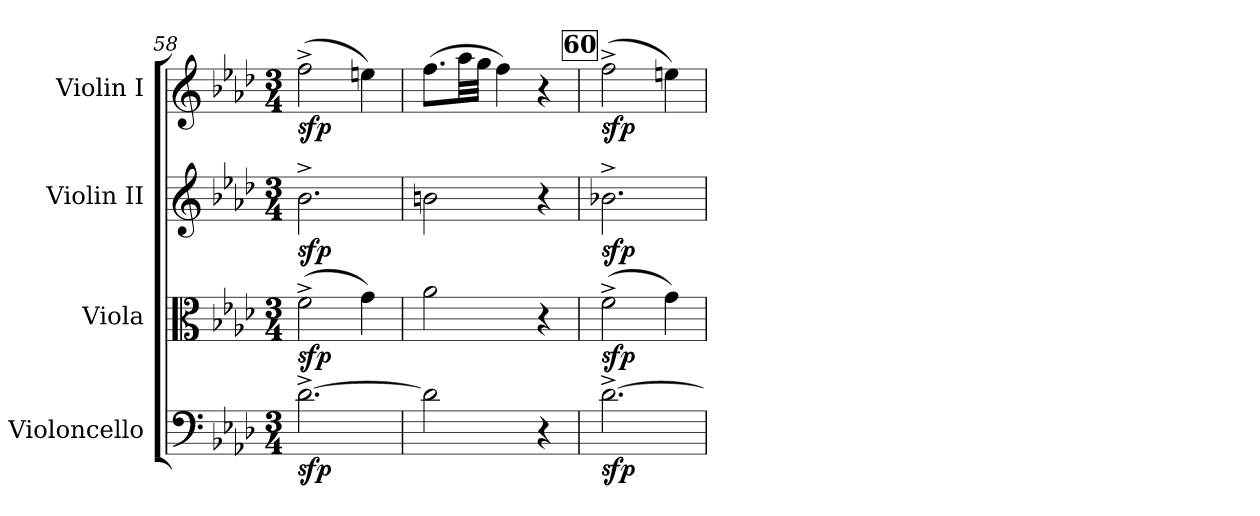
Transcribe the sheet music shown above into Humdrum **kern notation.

**kern	**dynam	**kern	**dynam	**kern	**dynam	**kern	**dynam
*part4	*part4	*part3	*part3	*part2	*part2	*part1	*part1
*staff4	*staff4	*staff3	*staff3	*staff2	*staff2	*staff1	*staff1
*I"Violoncello	*	*I"Viola	*	*I"Violin II	*	*I"Violin I	*
*I'Vc	*	*I'Vla	*	*I'Vln	*	*I'Vln	*
!!LO:LB:g=z
*clefF4	*	*clefC3	*	*clefG2	*	*clefG2	*
*k[b-e-a-d-]	*	*k[b-e-a-d-]	*	*k[b-e-a-d-]	*	*k[b-e-a-d-]	*
*M3/4	*	*M3/4	*	*M3/4	*	*M3/4	*
=58	=58	=58	=58	=58	=58	=58	=58
!	!LO:DY:b	!	!LO:DY:b	!	!LO:DY:b	!	!LO:DY:b
[2.d-^\	sfp	(2f^\	sfp	2.b-^\	sfp	(2ff^\	sfp
.	.	4g\)	.	.	.	4een\)	.
=59	=59	=59	=59	=59	=59	=59	=59
2d-\]	.	2a-\	.	2bn\	.	(8.ff\L	.
.	.	.	.	.	.	32aa-\LL	.
.	.	.	.	.	.	32gg\JJJ	.
.	.	.	.	.	.	4ff\)	.
4r	.	4r	.	4r	.	4r	.
!!LO:REH:place=s1:a:B:fs=14:t=60
=60	=60	=60	=60	=60	=60	=60	=60
!	!LO:DY:b	!	!LO:DY:b	!	!LO:DY:b	!	!LO:DY:b
[2.d-^\	sfp	(2f^\	sfp	2.b-X^\	sfp	(2ff^\	sfp
.	.	4g\)	.	.	.	4een\)	.
=	=	=	=	=	=	=	=
*-	*-	*-	*-	*-	*-	*-	*-
